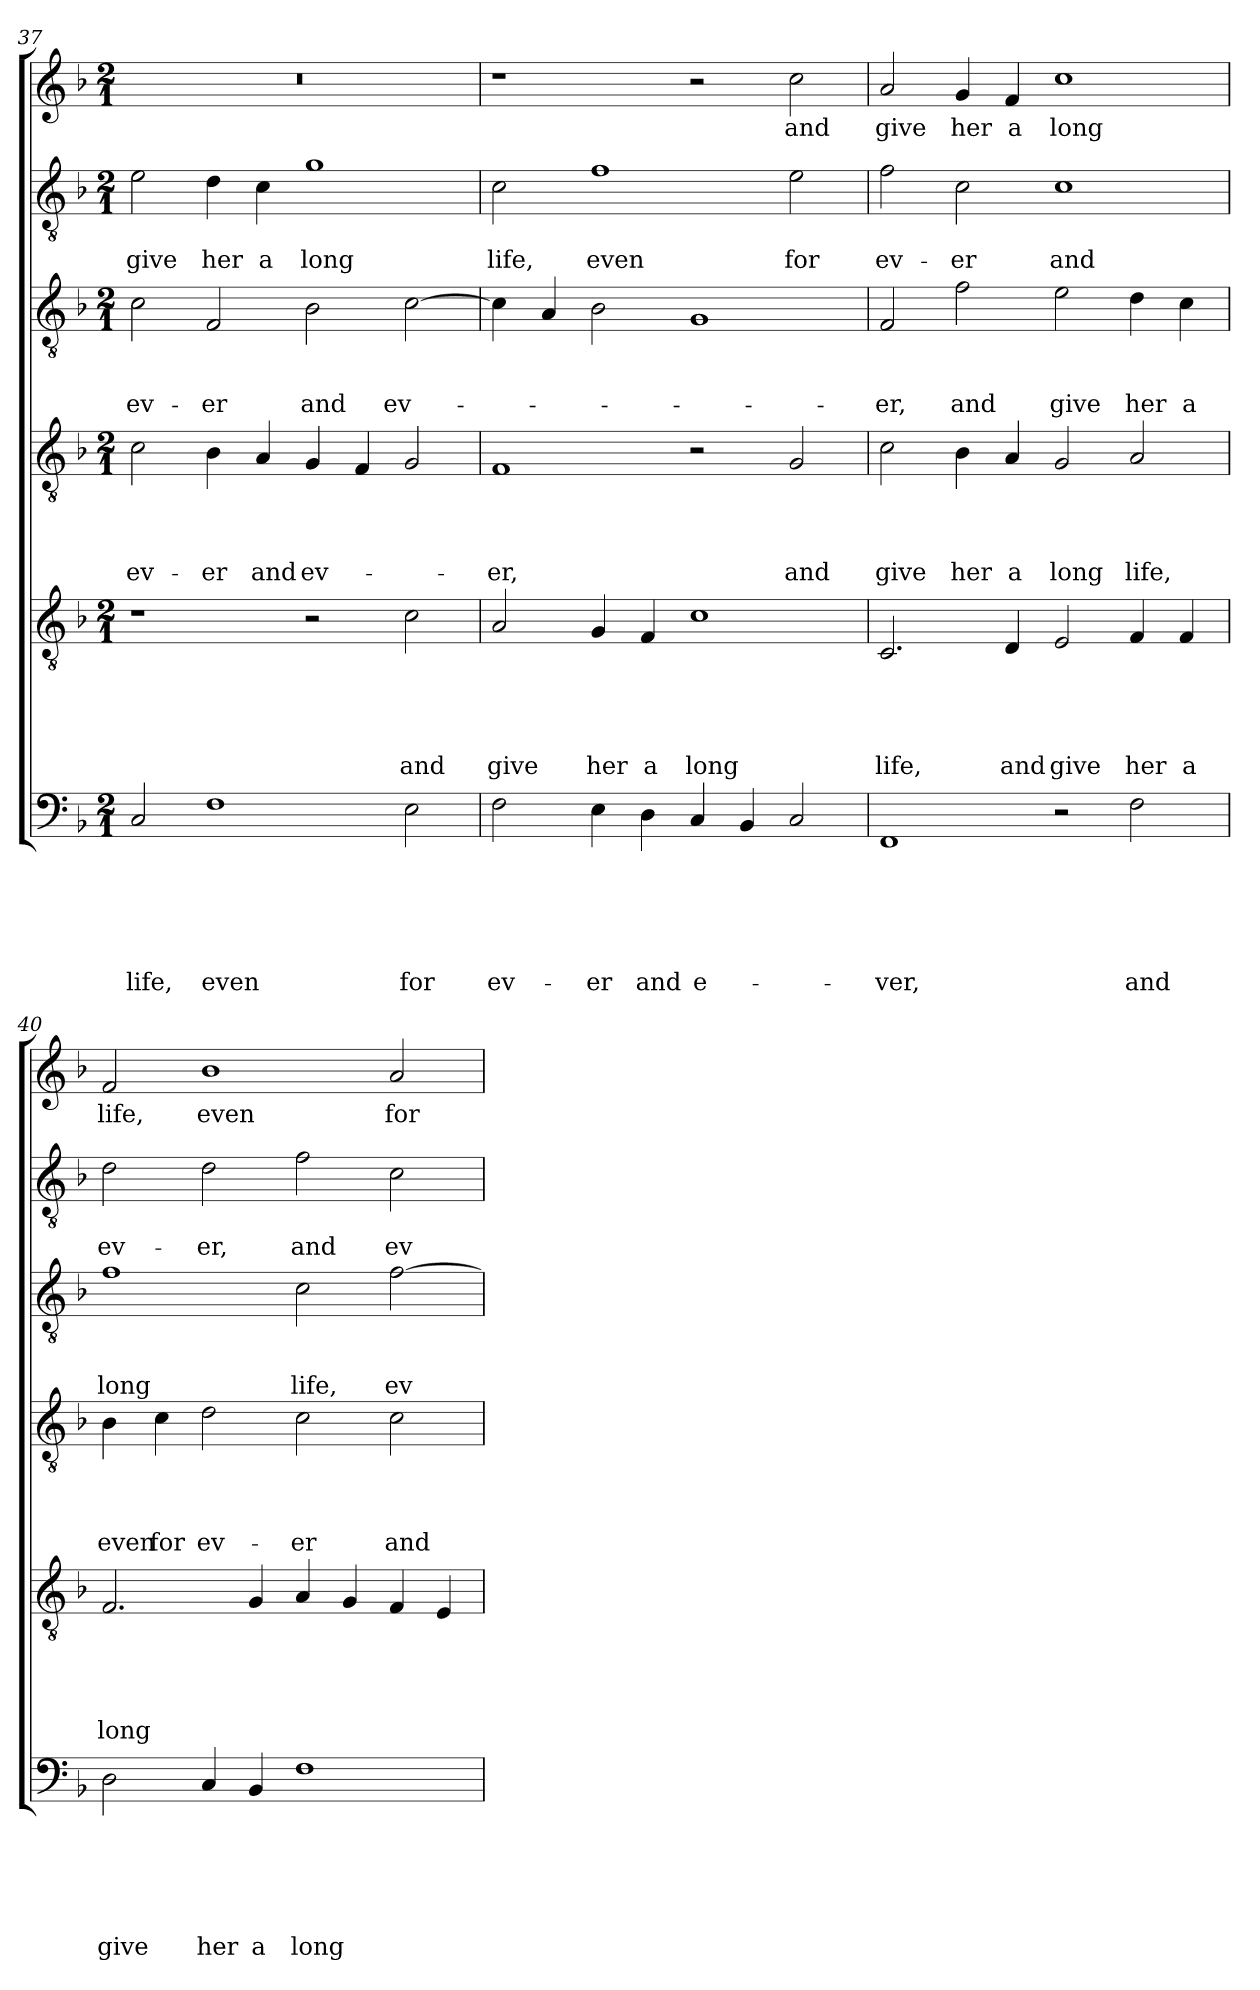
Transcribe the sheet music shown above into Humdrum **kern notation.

**kern	**text	**text	**text	**text	**text	**text	**kern	**text	**text	**text	**text	**text	**kern	**text	**text	**text	**text	**kern	**text	**text	**text	**kern	**text	**text	**kern	**text
*part6	*part6	*part6	*part6	*part6	*part6	*part6	*part5	*part5	*part5	*part5	*part5	*part5	*part4	*part4	*part4	*part4	*part4	*part3	*part3	*part3	*part3	*part2	*part2	*part2	*part1	*part1
*staff6	*staff6	*staff6	*staff6	*staff6	*staff6	*staff6	*staff5	*staff5	*staff5	*staff5	*staff5	*staff5	*staff4	*staff4	*staff4	*staff4	*staff4	*staff3	*staff3	*staff3	*staff3	*staff2	*staff2	*staff2	*staff1	*staff1
*clefF4	*	*	*	*	*	*	*clefGv2	*	*	*	*	*	*clefGv2	*	*	*	*	*clefGv2	*	*	*	*clefGv2	*	*	*clefG2	*
*k[b-]	*	*	*	*	*	*	*k[b-]	*	*	*	*	*	*k[b-]	*	*	*	*	*k[b-]	*	*	*	*k[b-]	*	*	*k[b-]	*
*F:	*	*	*	*	*	*	*F:	*	*	*	*	*	*F:	*	*	*	*	*F:	*	*	*	*F:	*	*	*F:	*
*M2/1	*	*	*	*	*	*	*M2/1	*	*	*	*	*	*M2/1	*	*	*	*	*M2/1	*	*	*	*M2/1	*	*	*M2/1	*
=37	=37	=37	=37	=37	=37	=37	=37	=37	=37	=37	=37	=37	=37	=37	=37	=37	=37	=37	=37	=37	=37	=37	=37	=37	=37	=37
!	!	!	!	!	!	!LO:LY:b	!	!	!	!	!	!	!	!	!	!	!LO:LY:b	!	!	!	!LO:LY:b	!	!	!LO:LY:b	!	!
2C/	.	.	.	.	.	life,	1r	.	.	.	.	.	2c\	.	.	.	ev-	2c\	.	.	ev-	2e\	.	give	0r	.
!	!	!	!	!	!	!LO:LY:b	!	!	!	!	!	!	!	!	!	!	!LO:LY:b	!	!	!	!LO:LY:b	!	!	!LO:LY:b	!	!
1F	.	.	.	.	.	even	.	.	.	.	.	.	4B-\	.	.	.	-er	2F/	.	.	-er	4d\	.	her	.	.
!	!	!	!	!	!	!	!	!	!	!	!	!	!	!	!	!	!LO:LY:b	!	!	!	!	!	!	!LO:LY:b	!	!
.	.	.	.	.	.	.	.	.	.	.	.	.	4A/	.	.	.	and	.	.	.	.	4c\	.	a	.	.
!	!	!	!	!	!	!	!	!	!	!	!	!	!	!	!	!	!LO:LY:b	!	!	!	!LO:LY:b	!	!	!LO:LY:b	!	!
.	.	.	.	.	.	.	2r	.	.	.	.	.	4G/	.	.	.	ev-	2B-\	.	.	and	1g	.	long	.	.
.	.	.	.	.	.	.	.	.	.	.	.	.	4F/	.	.	.	.	.	.	.	.	.	.	.	.	.
!	!	!	!	!	!	!LO:LY:b	!	!	!	!	!	!LO:LY:b	!	!	!	!	!	!	!	!	!LO:LY:b	!	!	!	!	!
2E\	.	.	.	.	.	for	2c\	.	.	.	.	and	2G/	.	.	.	.	[2c\	.	.	ev-	.	.	.	.	.
=38	=38	=38	=38	=38	=38	=38	=38	=38	=38	=38	=38	=38	=38	=38	=38	=38	=38	=38	=38	=38	=38	=38	=38	=38	=38	=38
!	!	!	!	!	!	!LO:LY:b	!	!	!	!	!	!LO:LY:b	!	!	!	!	!LO:LY:b	!	!	!	!	!	!	!LO:LY:b	!	!
2F\	.	.	.	.	.	ev-	2A/	.	.	.	.	give	1F	.	.	.	-er,	4c\]	.	.	.	2c\	.	life,	1r	.
.	.	.	.	.	.	.	.	.	.	.	.	.	.	.	.	.	.	4A/	.	.	.	.	.	.	.	.
!	!	!	!	!	!	!LO:LY:b	!	!	!	!	!	!LO:LY:b	!	!	!	!	!	!	!	!	!	!	!	!LO:LY:b	!	!
4E\	.	.	.	.	.	-er	4G/	.	.	.	.	her	.	.	.	.	.	2B-\	.	.	.	1f	.	even	.	.
!	!	!	!	!	!	!LO:LY:b	!	!	!	!	!	!LO:LY:b	!	!	!	!	!	!	!	!	!	!	!	!	!	!
4D\	.	.	.	.	.	and	4F/	.	.	.	.	a	.	.	.	.	.	.	.	.	.	.	.	.	.	.
!	!	!	!	!	!	!LO:LY:b	!	!	!	!	!	!LO:LY:b	!	!	!	!	!	!	!	!	!	!	!	!	!	!
4C/	.	.	.	.	.	e-	1c	.	.	.	.	long	2r	.	.	.	.	1G	.	.	.	.	.	.	2r	.
4BB-/	.	.	.	.	.	.	.	.	.	.	.	.	.	.	.	.	.	.	.	.	.	.	.	.	.	.
!	!	!	!	!	!	!	!	!	!	!	!	!	!	!	!	!	!LO:LY:b	!	!	!	!	!	!	!LO:LY:b	!	!LO:LY:b
2C/	.	.	.	.	.	.	.	.	.	.	.	.	2G/	.	.	.	and	.	.	.	.	2e\	.	for	2cc\	and
!!LO:LB:g=z
=39	=39	=39	=39	=39	=39	=39	=39	=39	=39	=39	=39	=39	=39	=39	=39	=39	=39	=39	=39	=39	=39	=39	=39	=39	=39	=39
!	!	!	!	!	!	!LO:LY:b	!	!	!	!	!	!LO:LY:b	!	!	!	!	!LO:LY:b	!	!	!	!LO:LY:b	!	!	!LO:LY:b	!	!LO:LY:b
1FF	.	.	.	.	.	-ver,	2.C/	.	.	.	.	life,	2c\	.	.	.	give	2F/	.	.	-er,	2f\	.	ev-	2a/	give
!	!	!	!	!	!	!	!	!	!	!	!	!	!	!	!	!	!LO:LY:b	!	!	!	!LO:LY:b	!	!	!LO:LY:b	!	!LO:LY:b
.	.	.	.	.	.	.	.	.	.	.	.	.	4B-\	.	.	.	her	2f\	.	.	and	2c\	.	-er	4g/	her
!	!	!	!	!	!	!	!	!	!	!	!	!LO:LY:b	!	!	!	!	!LO:LY:b	!	!	!	!	!	!	!	!	!LO:LY:b
.	.	.	.	.	.	.	4D/	.	.	.	.	and	4A/	.	.	.	a	.	.	.	.	.	.	.	4f/	a
!	!	!	!	!	!	!	!	!	!	!	!	!LO:LY:b	!	!	!	!	!LO:LY:b	!	!	!	!LO:LY:b	!	!	!LO:LY:b	!	!LO:LY:b
2r	.	.	.	.	.	.	2E/	.	.	.	.	give	2G/	.	.	.	long	2e\	.	.	give	1c	.	and	1cc	long
!	!	!	!	!	!	!LO:LY:b	!	!	!	!	!	!LO:LY:b	!	!	!	!	!LO:LY:b	!	!	!	!LO:LY:b	!	!	!	!	!
2F\	.	.	.	.	.	and	4F/	.	.	.	.	her	2A/	.	.	.	life,	4d\	.	.	her	.	.	.	.	.
!	!	!	!	!	!	!	!	!	!	!	!	!LO:LY:b	!	!	!	!	!	!	!	!	!LO:LY:b	!	!	!	!	!
.	.	.	.	.	.	.	4F/	.	.	.	.	a	.	.	.	.	.	4c\	.	.	a	.	.	.	.	.
=40	=40	=40	=40	=40	=40	=40	=40	=40	=40	=40	=40	=40	=40	=40	=40	=40	=40	=40	=40	=40	=40	=40	=40	=40	=40	=40
!	!	!	!	!	!	!LO:LY:b	!	!	!	!	!	!LO:LY:b	!	!	!	!	!LO:LY:b	!	!	!	!LO:LY:b	!	!	!LO:LY:b	!	!LO:LY:b
2D\	.	.	.	.	.	give	2.F/	.	.	.	.	long	4B-\	.	.	.	even	1f	.	.	long	2d\	.	ev-	2f/	life,
!	!	!	!	!	!	!	!	!	!	!	!	!	!	!	!	!	!LO:LY:b	!	!	!	!	!	!	!	!	!
.	.	.	.	.	.	.	.	.	.	.	.	.	4c\	.	.	.	for	.	.	.	.	.	.	.	.	.
!	!	!	!	!	!	!LO:LY:b	!	!	!	!	!	!	!	!	!	!	!LO:LY:b	!	!	!	!	!	!	!LO:LY:b	!	!LO:LY:b
4C/	.	.	.	.	.	her	.	.	.	.	.	.	2d\	.	.	.	ev-	.	.	.	.	2d\	.	-er,	1b-	even
!	!	!	!	!	!	!LO:LY:b	!	!	!	!	!	!	!	!	!	!	!	!	!	!	!	!	!	!	!	!
4BB-/	.	.	.	.	.	a	4G/	.	.	.	.	.	.	.	.	.	.	.	.	.	.	.	.	.	.	.
!	!	!	!	!	!	!LO:LY:b	!	!	!	!	!	!	!	!	!	!	!LO:LY:b	!	!	!	!LO:LY:b	!	!	!LO:LY:b	!	!
1F	.	.	.	.	.	long	4A/	.	.	.	.	.	2c\	.	.	.	-er	2c\	.	.	life,	2f\	.	and	.	.
.	.	.	.	.	.	.	4G/	.	.	.	.	.	.	.	.	.	.	.	.	.	.	.	.	.	.	.
!	!	!	!	!	!	!	!	!	!	!	!	!	!	!	!	!	!LO:LY:b	!	!	!	!LO:LY:b	!	!	!LO:LY:b	!	!LO:LY:b
.	.	.	.	.	.	.	4F/	.	.	.	.	.	2c\	.	.	.	and	[2f\	.	.	ev-	2c\	.	ev-	2a/	for
.	.	.	.	.	.	.	4E/	.	.	.	.	.	.	.	.	.	.	.	.	.	.	.	.	.	.	.
=	=	=	=	=	=	=	=	=	=	=	=	=	=	=	=	=	=	=	=	=	=	=	=	=	=	=
*-	*-	*-	*-	*-	*-	*-	*-	*-	*-	*-	*-	*-	*-	*-	*-	*-	*-	*-	*-	*-	*-	*-	*-	*-	*-	*-
